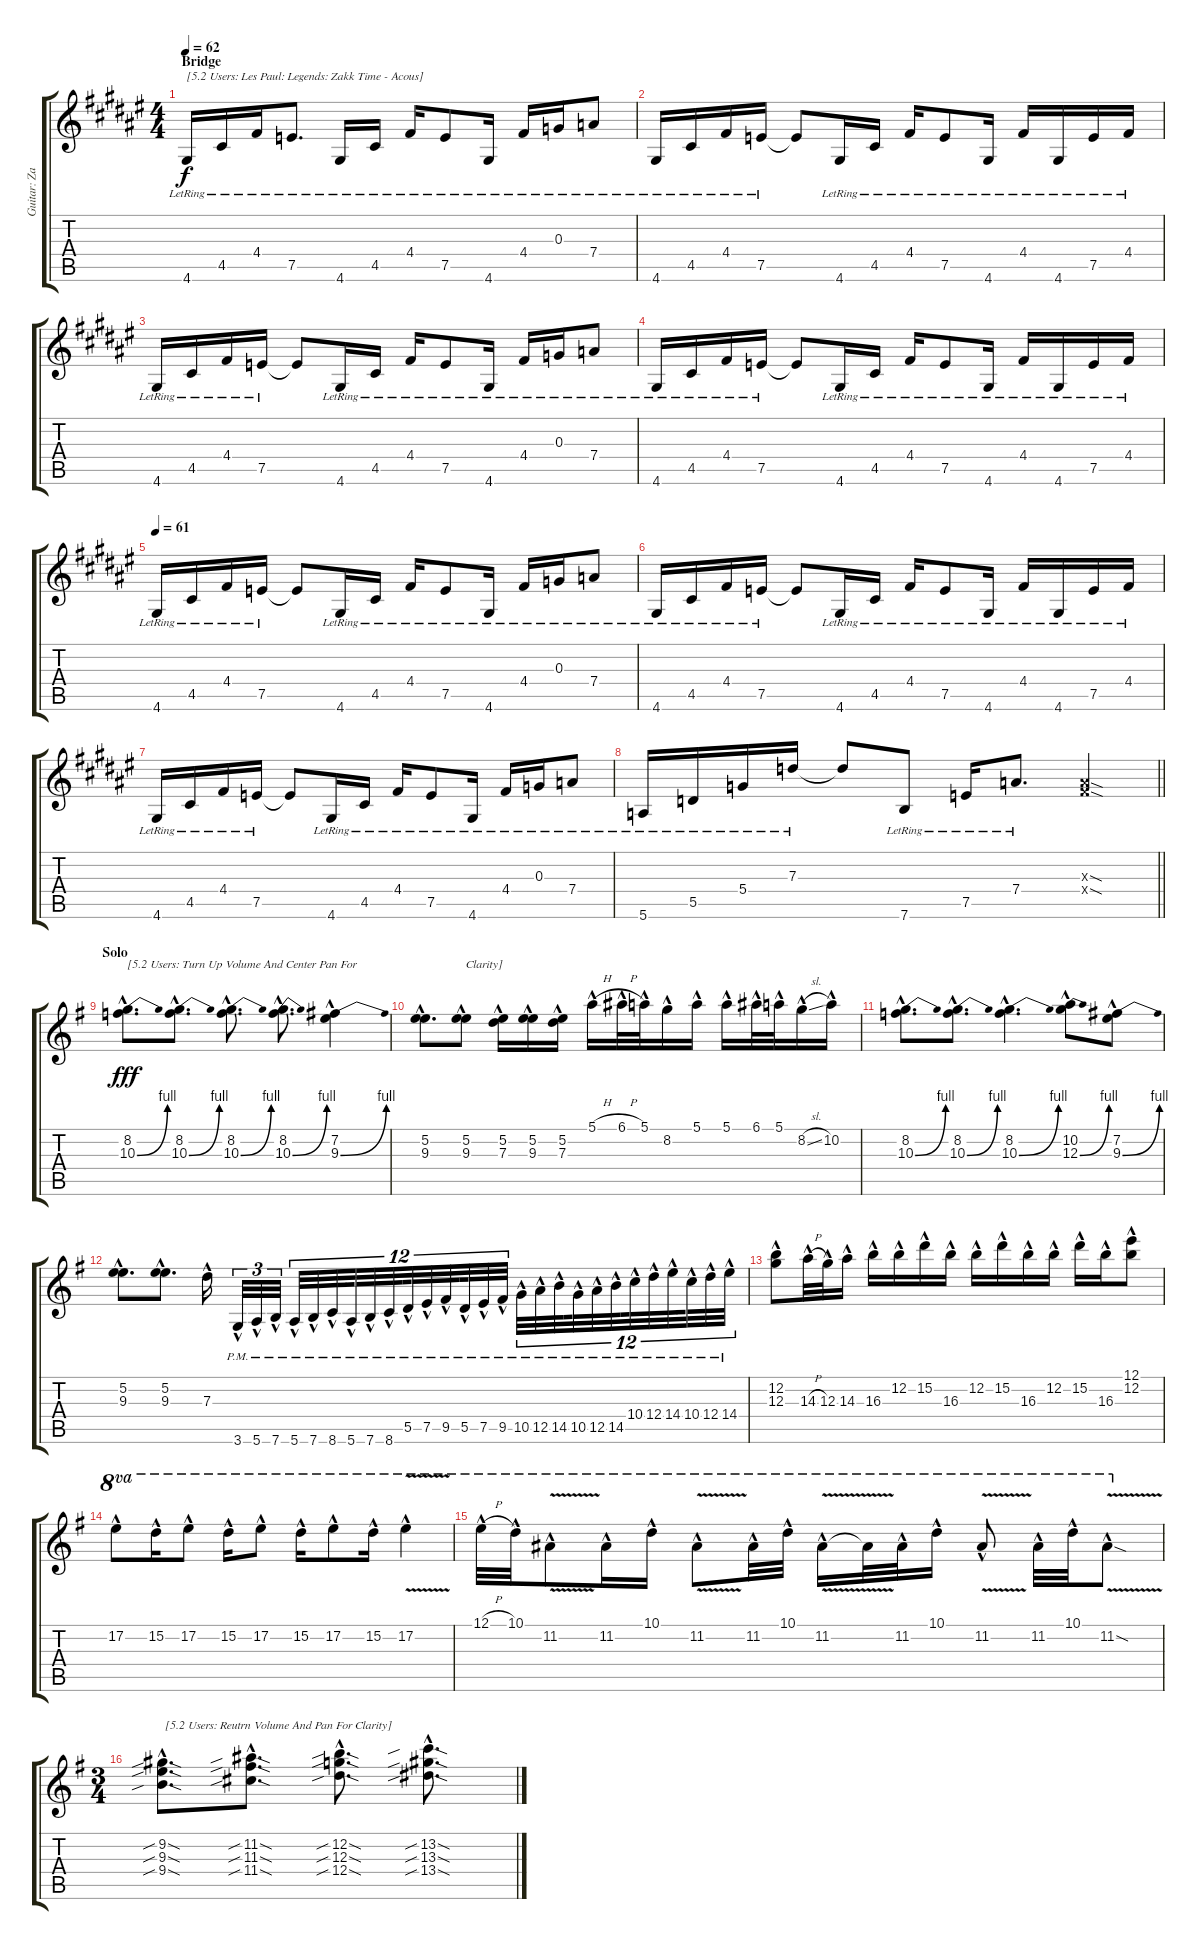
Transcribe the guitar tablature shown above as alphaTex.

\track ("Guitar: Zakk" "Guitar: Za") {instrument overdrivenguitar}
\staff {score tabs}
\tuning (E4 B3 G3 D3 A2 E2) {hide}
\ts (4 4)
\section ("" "Bridge")
\tempo 62
\clef g2
\ks f#
4.6{lr}.16{txt "[5.2 Users: Les Paul: Legends: Zakk Time - Acous]" dy f volume 13 instrument overdrivenguitar} 4.5{lr}.16 4.4{lr}.16 7.5{lr}.8{d} 4.6{lr}.16 4.5{lr}.16 4.4{lr}.16 7.5{lr}.8 4.6{lr}.16 4.4{lr}.16 0.3{lr}.16 7.4{lr}.8 |
4.6{lr}.16 4.5{lr}.16 4.4{lr}.16 7.5{lr}.16 7.5{t}.8 4.6{lr}.16 4.5{lr}.16 4.4{lr}.16 7.5{lr}.8 4.6{lr}.16 4.4{lr}.16 4.6{lr}.16 7.5{lr}.16 4.4{lr}.16 |
4.6{lr}.16 4.5{lr}.16 4.4{lr}.16 7.5{lr}.16 7.5{t}.8 4.6{lr}.16 4.5{lr}.16 4.4{lr}.16 7.5{lr}.8 4.6{lr}.16 4.4{lr}.16 0.3{lr}.16 7.4{lr}.8 |
4.6{lr}.16 4.5{lr}.16 4.4{lr}.16 7.5{lr}.16 7.5{t}.8 4.6{lr}.16 4.5{lr}.16 4.4{lr}.16 7.5{lr}.8 4.6{lr}.16 4.4{lr}.16 4.6{lr}.16 7.5{lr}.16 4.4{lr}.16 |
\tempo 61
4.6{lr}.16 4.5{lr}.16 4.4{lr}.16 7.5{lr}.16 7.5{t}.8 4.6{lr}.16 4.5{lr}.16 4.4{lr}.16 7.5{lr}.8 4.6{lr}.16 4.4{lr}.16 0.3{lr}.16 7.4{lr}.8 |
4.6{lr}.16 4.5{lr}.16 4.4{lr}.16 7.5{lr}.16 7.5{t}.8 4.6{lr}.16 4.5{lr}.16 4.4{lr}.16 7.5{lr}.8 4.6{lr}.16 4.4{lr}.16 4.6{lr}.16 7.5{lr}.16 4.4{lr}.16 |
4.6{lr}.16 4.5{lr}.16 4.4{lr}.16 7.5{lr}.16 7.5{t}.8 4.6{lr}.16 4.5{lr}.16 4.4{lr}.16 7.5{lr}.8 4.6{lr}.16 4.4{lr}.16 0.3{lr}.16 7.4{lr}.8 |
\barLineRight lightlight
5.6{lr}.16 5.5{lr}.16 5.4{lr}.16 7.3{lr}.16 7.3{t}.8 7.6{lr}.8 7.5{lr}.16 7.4{lr}.8{d} (2.3{sod x} 4.4{sod x}).4 |
\section ("" "Solo")
\ks g
(8.2{hac} 10.3{be (bend 0 0 60 4) hac}).8{d txt "[5.2 Users: Turn Up Volume And Center Pan For " dy fff volume 16 balance 8 instrument overdrivenguitar} (8.2{hac} 10.3{be (bend 0 0 60 4) hac}).8{d} (8.2{hac} 10.3{be (bend 0 0 60 4) hac}).8{d} (8.2{hac} 10.3{be (bend 0 0 60 4) hac}).8{d} (7.2{hac} 9.3{be (bend 0 0 60 4) hac}).4 |
(5.2{hac} 9.3{hac}).8{d} (5.2{hac} 9.3{hac}).8{txt "Clarity]"} (5.2{hac} 7.3{hac}).16 (5.2{hac} 9.3{hac}).16 (5.2{hac} 7.3{hac}).16 5.1{h hac}.16 6.1{h hac}.32 5.1{hac}.32 8.2{hac}.16 5.1{hac}.16 5.1{hac}.16 6.1{hac}.32 5.1{hac}.32 8.2{sl hac}.16 10.2{hac}.16 |
(8.2{hac} 10.3{be (bend 0 0 60 4) hac}).8{d} (8.2{hac} 10.3{be (bend 0 0 60 4) hac}).8{d} (8.2{hac} 10.3{be (bend 0 0 60 4) hac}).4{d} (10.2{hac} 12.3{be (bend 0 0 60 4) hac}).8 (7.2{hac} 9.3{be (bend 0 0 60 4) hac}).8 |
(5.2{hac} 9.3{hac}).8{d} (5.2{hac} 9.3{hac}).8{d} 7.3{hac}.16{beam splitsecondary} 3.6{hac pm}.32{tu (3 2)} 5.6{hac pm}.32{tu (3 2)} 7.6{hac pm}.32{tu (3 2)} 5.6{hac pm}.32{tu (12 8)} 7.6{hac pm}.32{tu (12 8)} 8.6{hac pm}.32{tu (12 8) beam splitsecondary} 5.6{hac pm}.32{tu (12 8)} 7.6{hac pm}.32{tu (12 8)} 8.6{hac pm}.32{tu (12 8) beam splitsecondary} 5.5{hac pm}.32{tu (12 8)} 7.5{hac pm}.32{tu (12 8)} 9.5{hac pm}.32{tu (12 8) beam splitsecondary} 5.5{hac pm}.32{tu (12 8)} 7.5{hac pm}.32{tu (12 8)} 9.5{hac pm}.32{tu (12 8)} 10.5{hac pm}.32{tu (12 8)} 12.5{hac pm}.32{tu (12 8)} 14.5{hac pm}.32{tu (12 8) beam splitsecondary} 10.5{hac pm}.32{tu (12 8)} 12.5{hac pm}.32{tu (12 8)} 14.5{hac pm}.32{tu (12 8) beam splitsecondary} 10.4{hac pm}.32{tu (12 8)} 12.4{hac pm}.32{tu (12 8)} 14.4{hac pm}.32{tu (12 8) beam splitsecondary} 10.4{hac pm}.32{tu (12 8)} 12.4{hac pm}.32{tu (12 8)} 14.4{hac pm}.32{tu (12 8)} |
(12.2{hac} 12.3{hac}).8 14.3{h hac}.32 12.3{hac}.32 14.3{hac}.16 16.3{hac}.16 12.2{hac}.16 15.2{hac}.16 16.3{hac}.16 12.2{hac}.16 15.2{hac}.16 16.3{hac}.16 12.2{hac}.16 15.2{hac}.16 16.3{hac}.16 (12.1{hac} 12.2{hac}).8 |
17.2{hac}.8{ot 8va} 15.2{hac}.16{ot 8va} 17.2{hac}.8{ot 8va} 15.2{hac}.16{ot 8va} 17.2{hac}.8{ot 8va} 15.2{hac}.16{ot 8va} 17.2{hac}.8{ot 8va} 15.2{hac}.16{ot 8va} 17.2{v hac}.4{ot 8va} |
12.1{h hac}.32{ot 8va} 10.1{hac}.32{ot 8va} 11.2{v hac}.8{ot 8va} 11.2{hac}.16{ot 8va beam merge} 10.1{hac}.16{ot 8va beam split} 11.2{v hac}.8{ot 8va} 11.2{hac}.32{ot 8va beam merge} 10.1{hac}.32{ot 8va} 11.2{v hac}.16{ot 8va} 11.2{t}.32{ot 8va} 11.2{hac}.32{ot 8va beam merge} 10.1{hac}.16{ot 8va beam split} 11.2{v hac}.8{ot 8va} 11.2{hac}.32{ot 8va beam merge} 10.1{hac}.32{ot 8va} 11.2{v sod hac}.8{ot 8va} |
\ts (3 4)
(9.2{sib sod hac} 9.3{sib sod hac} 9.4{sib sod hac}).8{d txt " [5.2 Users: Reutrn Volume And Pan For Clarity]" volume 13 balance 5} (11.2{sib sod hac} 11.3{sib sod hac} 11.4{sib sod hac}).8{d} (12.2{sib sod hac} 12.3{sib sod hac} 12.4{sib sod hac}).8{d} (13.2{sib sod hac} 13.3{sib sod hac} 13.4{sib sod hac}).8{d}
